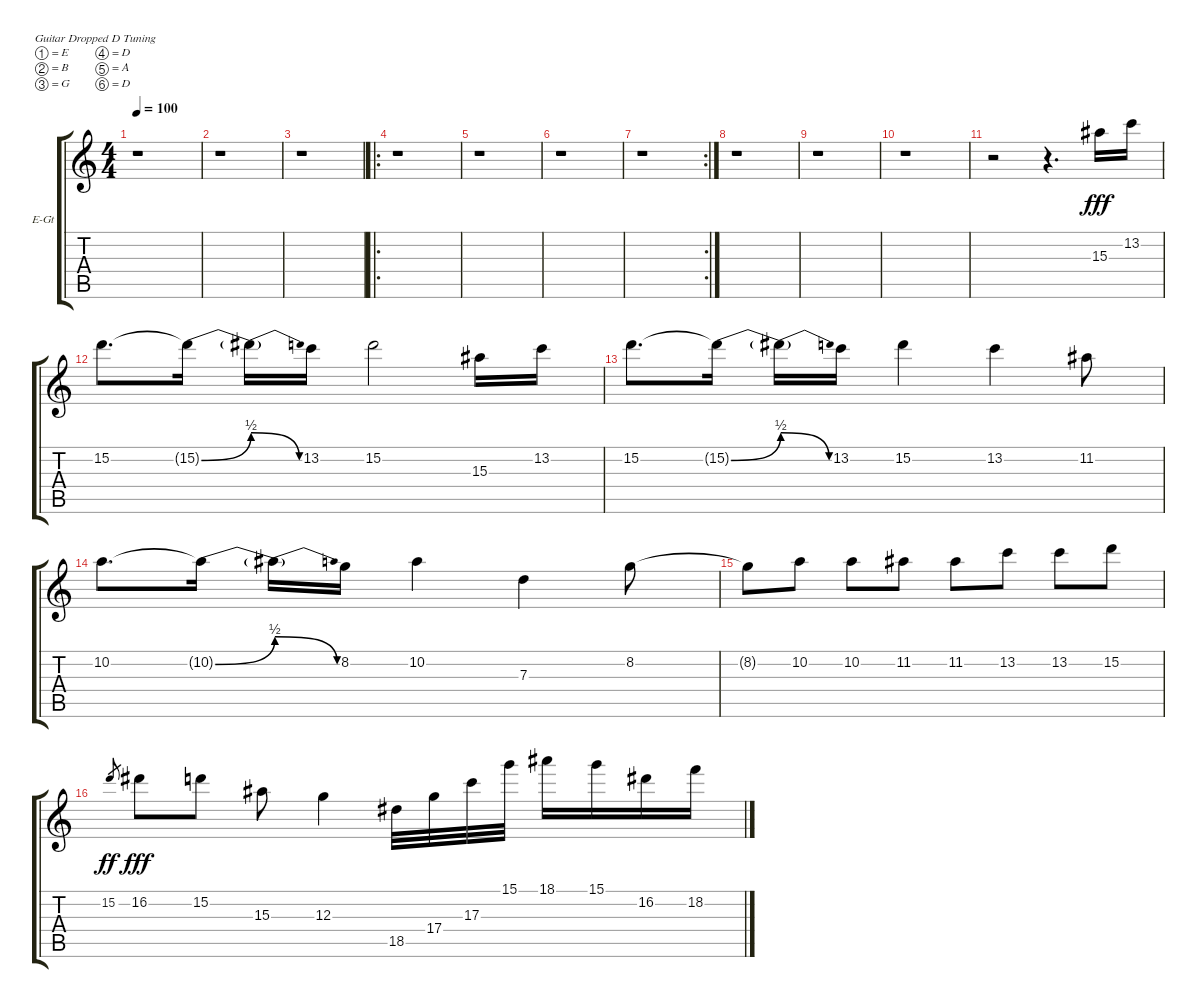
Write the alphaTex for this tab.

\bracketExtendMode groupsimilarinstruments
\firstSystemTrackNameOrientation horizontal
\otherSystemsTrackNameOrientation horizontal
\track ("Paul (harmony)" "E-Gt") {instrument overdrivenguitar}
\staff {score tabs}
\tuning (E4 B3 G3 D3 A2 D2)
\ts (4 4)
\tempo 100
\clef g2
\ks c
r.1{dy fff} |
r.1 |
r.1 |
\ro
r.1 |
r.1 |
r.1 |
\rc 2
r.1 |
r.1 |
r.1 |
r.1 |
r.2 r.4{d} 15.3.16 13.2.16 |
15.2.8{d} 15.2{be (bend 0 0 60 2) t}.16 15.2{be (release 0 2 60 0) t}.16 13.2.16 15.2.2 15.3.16 13.2.16 |
15.2.8{d} 15.2{be (bend 0 0 60 2) t}.16 15.2{be (release 0 2 60 0) t}.16 13.2.16 15.2.4 13.2.4 11.2.8 |
10.2.8{d} 10.2{be (bend 0 0 60 2) t}.16 10.2{be (release 0 2 60 0) t}.16 8.2.16 10.2.4 7.3.4 8.2.8 |
8.2{t}.8 10.2.8 10.2.8 11.2.8 11.2.8 13.2.8 13.2.8 15.2.8 |
15.2.8{gr dy ff} 16.2.8{dy fff} 15.2.8 15.3.8 12.3.4 18.5.32 17.4.32 17.3.32 15.1.32 18.1.16 15.1.16 16.2.16 18.2.16
